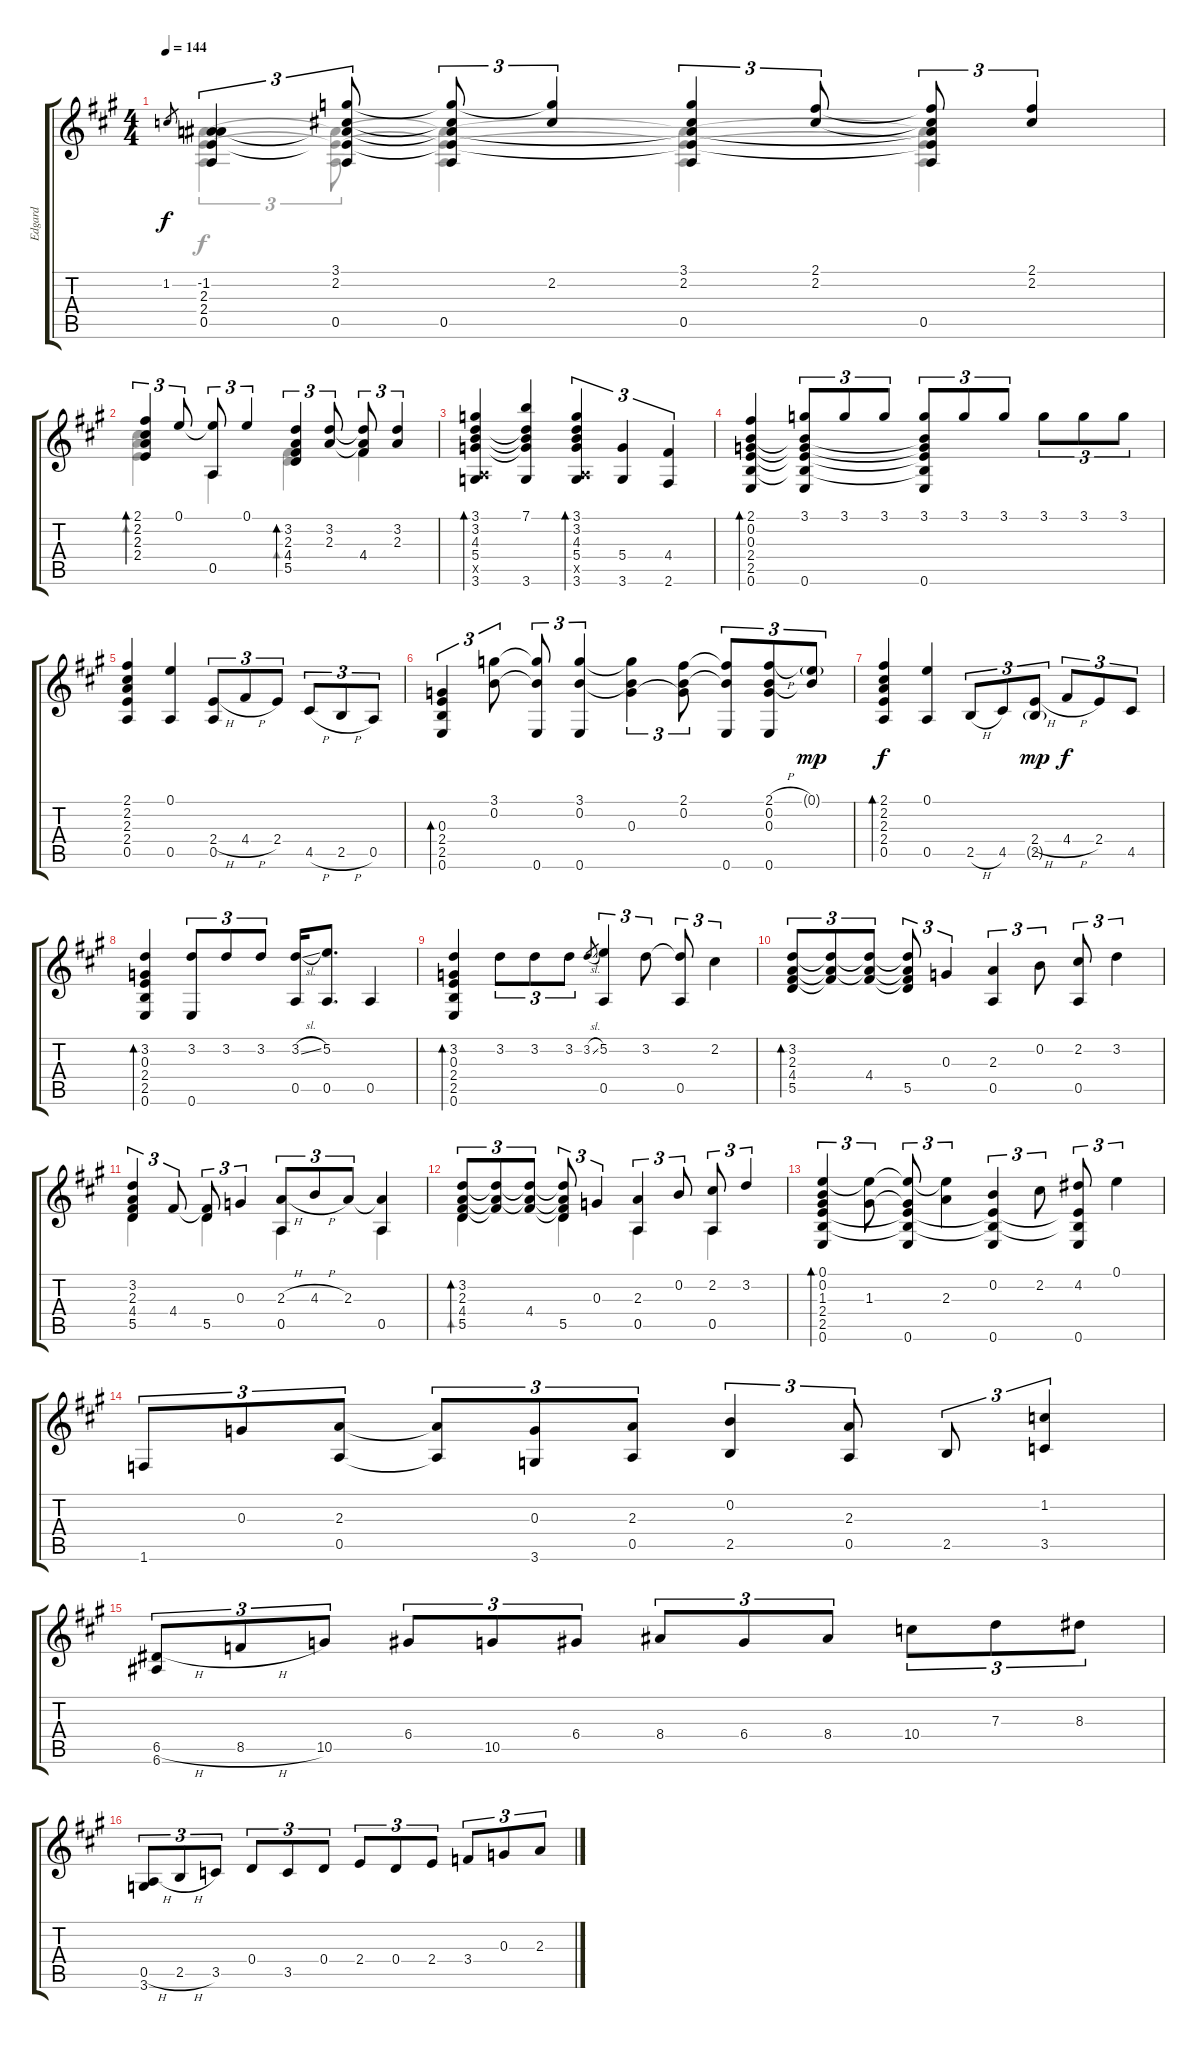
\track ("Edgard" "Edgard") {instrument acousticguitarsteel}
\staff {score tabs}
\tuning (E4 B3 G3 D3 A2 E2) {hide}
\voice
\ts (4 4)
\tempo 144
\clef g2
\ks a
1.2.8{gr dy f} (-1.2 2.3 2.4 0.5).4{tu (3 2)} (3.1 2.2 2.3{t} 2.4{t} 0.5).8{tu (3 2)} (3.1{t} 2.2{t} 2.3{t} 2.4{t} 0.5).8{tu (3 2)} (3.1{t} 2.2).4{tu (3 2)} (3.1 2.2 2.3{t} 2.4{t} 0.5).4{tu (3 2)} (2.1 2.2).8{tu (3 2)} (2.1{t} 2.2{t} 2.3{t} 2.4{t} 0.5).8{tu (3 2)} (2.1 2.2).4{tu (3 2)} |
(2.1 2.2 2.3 2.4).4{tu (3 2) bd 30} 0.1.8{tu (3 2)} (0.1{t} 0.5).8{tu (3 2)} 0.1.4{tu (3 2)} (3.2 2.3 4.4 5.5).4{tu (3 2) bd 30} (3.2 2.3).8{tu (3 2)} (3.2{t} 2.3{t} 4.4).8{tu (3 2)} (3.2 2.3).4{tu (3 2)} |
(3.1 3.2 4.3 5.4 0.5{x} 3.6).4{bd 30} (7.1 3.2{t} 4.3{t} 5.4{t} 3.6).4 (3.1 3.2 4.3 5.4 0.5{x} 3.6).4{tu (3 2) bd 30} (5.4 3.6).4{tu (3 2)} (4.4 2.6).4{tu (3 2)} |
(2.1 0.2 0.3 2.4 2.5 0.6).4{bd 30} (3.1 0.2{t} 0.3{t} 2.4{t} 2.5{t} 0.6).8{tu (3 2)} 3.1.8{tu (3 2)} 3.1.8{tu (3 2)} (3.1 0.2{t} 0.3{t} 2.4{t} 2.5{t} 0.6).8{tu (3 2)} 3.1.8{tu (3 2)} 3.1.8{tu (3 2)} 3.1.8{tu (3 2)} 3.1.8{tu (3 2)} 3.1.8{tu (3 2)} |
(2.1 2.2 2.3 2.4 0.5).4 (0.1 0.5).4 (2.4{h} 0.5).8{tu (3 2)} 4.4{h}.8{tu (3 2)} 2.4.8{tu (3 2)} 4.5{h}.8{tu (3 2)} 2.5{h}.8{tu (3 2)} 0.5.8{tu (3 2)} |
(0.3 2.4 2.5 0.6).4{tu (3 2) bd 30} (3.1 0.2).8{tu (3 2)} (3.1{t} 0.2{t} 0.6).8{tu (3 2)} (3.1 0.2 0.6).4{tu (3 2)} (3.1{t} 0.2{t} 0.3).4{tu (3 2)} (2.1 0.2 0.3{t}).8{tu (3 2)} (2.1{t} 0.2{t} 0.6).8{tu (3 2)} (2.1{h} 0.2 0.3 0.6).8{tu (3 2)} (0.1{g} 0.2{t}).8{tu (3 2) dy mp} |
(2.1 2.2 2.3 2.4 0.5).4{bd 30 dy f} (0.1 0.5).4 2.5{h}.8{tu (3 2)} 4.5.8{tu (3 2)} (2.4{h} 2.5{g}).8{tu (3 2) dy mp} 4.4{h}.8{tu (3 2) dy f} 2.4.8{tu (3 2)} 4.5.8{tu (3 2)} |
(3.2 0.3 2.4 2.5 0.6).4{bd 30} (3.2 0.6).8{tu (3 2)} 3.2.8{tu (3 2)} 3.2.8{tu (3 2)} (3.2{sl} 0.5).16 (5.2 0.5).8{d} 0.5.4 |
(3.2 0.3 2.4 2.5 0.6).4{bd 30} 3.2.8{tu (3 2)} 3.2.8{tu (3 2)} 3.2.8{tu (3 2)} 3.2{sl}.8{gr} (5.2 0.5).4{tu (3 2)} 3.2.8{tu (3 2)} (3.2{t} 0.5).8{tu (3 2)} 2.2.4{tu (3 2)} |
(3.2 2.3 4.4 5.5).8{tu (3 2) bd 30} (3.2{t} 2.3{t} 4.4{t}).8{tu (3 2)} (3.2{t} 2.3{t} 4.4).8{tu (3 2)} (3.2{t} 2.3{t} 4.4{t} 5.5).8{tu (3 2)} 0.3.4{tu (3 2)} (2.3 0.5).4{tu (3 2)} 0.2.8{tu (3 2)} (2.2 0.5).8{tu (3 2)} 3.2.4{tu (3 2)} |
(3.2 2.3 4.4 5.5).4{tu (3 2)} 4.4.8{tu (3 2)} (4.4{t} 5.5).8{tu (3 2)} 0.3.4{tu (3 2)} (2.3{h} 0.5).8{tu (3 2)} 4.3{h}.8{tu (3 2)} 2.3.8{tu (3 2)} (2.3{t} 0.5).4 |
(3.2 2.3 4.4 5.5).8{tu (3 2) bd 30} (3.2{t} 2.3{t} 4.4{t}).8{tu (3 2)} (3.2{t} 2.3{t} 4.4).8{tu (3 2)} (3.2{t} 2.3{t} 4.4{t} 5.5).8{tu (3 2)} 0.3.4{tu (3 2)} (2.3 0.5).4{tu (3 2)} 0.2.8{tu (3 2)} (2.2 0.5).8{tu (3 2)} 3.2.4{tu (3 2)} |
(0.1 0.2 1.3 2.4 2.5 0.6).4{tu (3 2) bd 30} (0.1{t} 1.3).8{tu (3 2)} (0.1{t} 1.3{t} 2.4{t} 2.5{t} 0.6).8{tu (3 2)} (0.1{t} 2.3).4{tu (3 2)} (0.2 2.4{t} 2.5{t} 0.6).4{tu (3 2)} 2.2.8{tu (3 2)} (4.2 2.4{t} 2.5{t} 0.6).8{tu (3 2)} 0.1.4{tu (3 2)} |
1.6.8{tu (3 2)} 0.3.8{tu (3 2)} (2.3 0.5).8{tu (3 2)} (2.3{t} 0.5{t}).8{tu (3 2)} (0.3 3.6).8{tu (3 2)} (2.3 0.5).8{tu (3 2)} (0.2 2.5).4{tu (3 2)} (2.3 0.5).8{tu (3 2)} 2.5.8{tu (3 2)} (1.2 3.5).4{tu (3 2)} |
(6.5{h} 6.6).8{tu (3 2)} 8.5{h}.8{tu (3 2)} 10.5.8{tu (3 2)} 6.4.8{tu (3 2)} 10.5.8{tu (3 2)} 6.4.8{tu (3 2)} 8.4.8{tu (3 2)} 6.4.8{tu (3 2)} 8.4.8{tu (3 2)} 10.4.8{tu (3 2)} 7.3.8{tu (3 2)} 8.3.8{tu (3 2)} |
(0.5{h} 3.6).8{tu (3 2)} 2.5{h}.8{tu (3 2)} 3.5.8{tu (3 2)} 0.4.8{tu (3 2)} 3.5.8{tu (3 2)} 0.4.8{tu (3 2)} 2.4.8{tu (3 2)} 0.4.8{tu (3 2)} 2.4.8{tu (3 2)} 3.4.8{tu (3 2)} 0.3.8{tu (3 2)} 2.3.8{tu (3 2)}
\voice
\clef g2
\ottava regular
\simile none
\ks a
(2.3 2.4 0.5).4{tu (3 2) dy f} (2.3{t} 2.4{t} 0.5).8{tu (3 2)} (2.3{t} 2.4{t} 0.5).4 (2.3{t} 2.4{t} 0.5).4 (2.3{t} 2.4{t} 0.5).4 |
(2.2 2.3 2.4).4{bd 30} 0.5.4 (4.4 5.5).4{bd 30} 4.4.4 |
|
|
|
|
|
|
|
|
5.5.4 5.5.4 0.5.4 0.5.4 |
5.5.4{bd 30} 5.5.4 0.5.4 0.5.4 |
|
|
|
